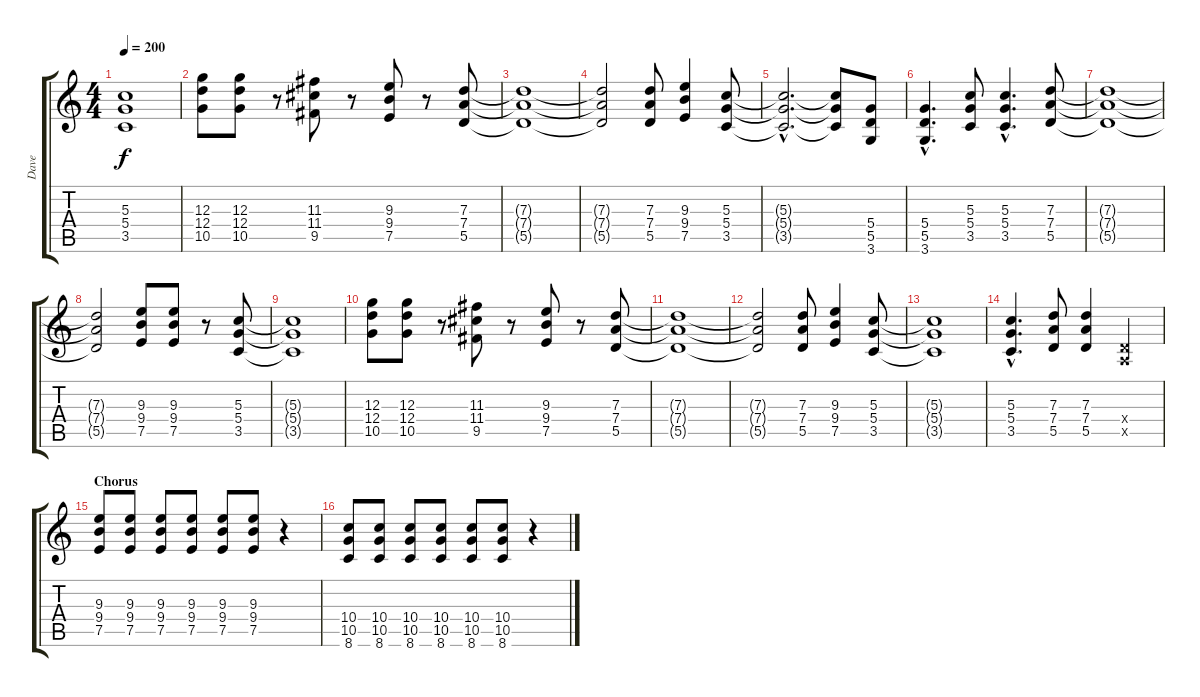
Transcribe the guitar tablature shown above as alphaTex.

\track ("Dave" "Dave") {instrument distortionguitar}
\staff {score tabs}
\tuning (E4 B3 G3 D3 A2 E2) {hide}
\ts (4 4)
\tempo 200
\clef g2
\ks c
(5.3{t} 5.4{t} 3.5{t}).1{dy f} |
(12.3 12.4 10.5).8 (12.3 12.4 10.5).8 r.8 (11.3 11.4 9.5).8 r.8 (9.3 9.4 7.5).8 r.8 (7.3 7.4 5.5).8 |
(7.3{t} 7.4{t} 5.5{t}).1 |
(7.3{t} 7.4{t} 5.5{t}).2 (7.3 7.4 5.5).8 (9.3 9.4 7.5).4 (5.3 5.4 3.5).8 |
(5.3{hac t} 5.4{hac t} 3.5{hac t}).2{d} (5.3{t} 5.4{t} 3.5{t}).8 (5.4 5.5 3.6).8 |
(5.4{hac} 5.5{hac} 3.6{hac}).4{d} (5.3 5.4 3.5).8 (5.3{hac} 5.4{hac} 3.5{hac}).4{d} (7.3 7.4 5.5).8 |
(7.3{t} 7.4{t} 5.5{t}).1 |
(7.3{t} 7.4{t} 5.5{t}).2 (9.3 9.4 7.5).8 (9.3 9.4 7.5).8 r.8 (5.3 5.4 3.5).8 |
(5.3{t} 5.4{t} 3.5{t}).1 |
(12.3 12.4 10.5).8 (12.3 12.4 10.5).8 r.8 (11.3 11.4 9.5).8 r.8 (9.3 9.4 7.5).8 r.8 (7.3 7.4 5.5).8 |
(7.3{t} 7.4{t} 5.5{t}).1 |
(7.3{t} 7.4{t} 5.5{t}).2 (7.3 7.4 5.5).8 (9.3 9.4 7.5).4 (5.3 5.4 3.5).8 |
(5.3{t} 5.4{t} 3.5{t}).1 |
(5.3{hac} 5.4{hac} 3.5{hac}).4{d} (7.3 7.4 5.5).8 (7.3 7.4 5.5).4 (0.4{x} 0.5{x}).4 |
\section ("" "Chorus")
(9.3 9.4 7.5).8 (9.3 9.4 7.5).8 (9.3 9.4 7.5).8 (9.3 9.4 7.5).8 (9.3 9.4 7.5).8 (9.3 9.4 7.5).8 r.4 |
(10.4 10.5 8.6).8 (10.4 10.5 8.6).8 (10.4 10.5 8.6).8 (10.4 10.5 8.6).8 (10.4 10.5 8.6).8 (10.4 10.5 8.6).8 r.4
